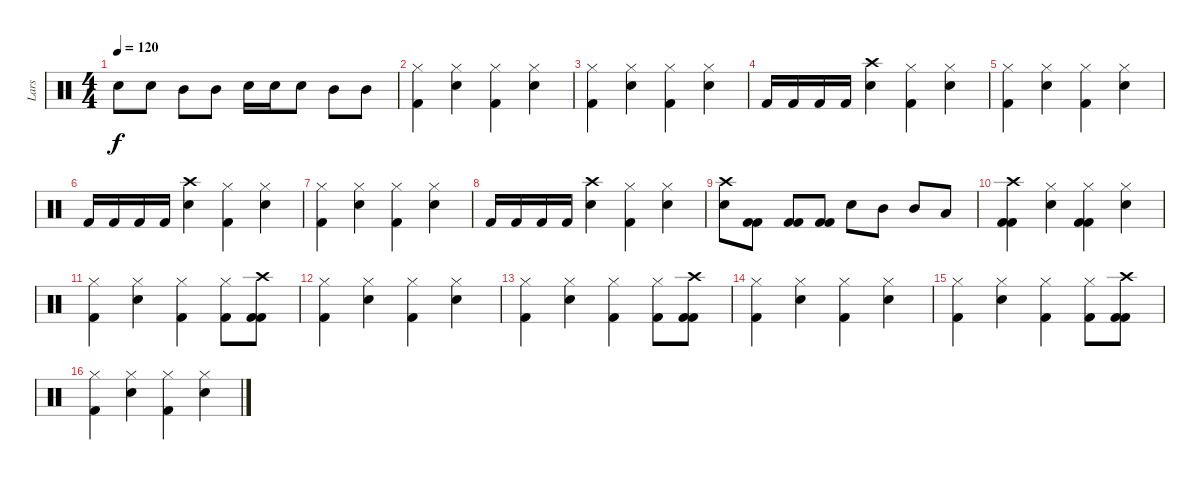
\track ("Lars" "Lars") {instrument percussion}
\staff {score}
\articulation defaults
\ts (4 4)
\tempo 120
\clef neutral
\ks c "Snare (hit) 2".8{dy f} "Snare (hit) 2".8 "Mid Tom (hit)".8 "Mid Tom (hit)".8 "Snare (hit) 2".16 "Snare (hit) 2".16 "Snare (hit) 2".8 "Mid Tom (hit)".8 "Mid Tom (hit)".8
|
("Kick (hit) 2" "Hi-Hat (closed)").4 ("Snare (hit) 2" "Hi-Hat (closed)").4 ("Kick (hit) 2" "Hi-Hat (closed)").4 ("Snare (hit) 2" "Hi-Hat (closed)").4 |
("Kick (hit) 2" "Hi-Hat (closed)").4 ("Snare (hit) 2" "Hi-Hat (closed)").4 ("Kick (hit) 2" "Hi-Hat (closed)").4 ("Snare (hit) 2" "Hi-Hat (closed)").4 |
"Kick (hit) 2".16 "Kick (hit) 2".16 "Kick (hit) 2".16 "Kick (hit) 2".16 ("Snare (hit) 2" "Crash high (hit)").4 ("Kick (hit) 2" "Hi-Hat (closed)").4 ("Snare (hit) 2" "Hi-Hat (closed)").4 |
("Kick (hit) 2" "Hi-Hat (closed)").4 ("Snare (hit) 2" "Hi-Hat (closed)").4 ("Kick (hit) 2" "Hi-Hat (closed)").4 ("Snare (hit) 2" "Hi-Hat (closed)").4 |
"Kick (hit) 2".16 "Kick (hit) 2".16 "Kick (hit) 2".16 "Kick (hit) 2".16 ("Snare (hit) 2" "Crash high (hit)").4 ("Kick (hit) 2" "Hi-Hat (closed)").4 ("Snare (hit) 2" "Hi-Hat (closed)").4 |
("Kick (hit) 2" "Hi-Hat (closed)").4 ("Snare (hit) 2" "Hi-Hat (closed)").4 ("Kick (hit) 2" "Hi-Hat (closed)").4 ("Snare (hit) 2" "Hi-Hat (closed)").4 |
"Kick (hit) 2".16 "Kick (hit) 2".16 "Kick (hit) 2".16 "Kick (hit) 2".16 ("Snare (hit) 2" "Crash high (hit)").4 ("Kick (hit) 2" "Hi-Hat (closed)").4 ("Snare (hit) 2" "Hi-Hat (closed)").4 |
("Snare (hit) 2" "Crash high (hit)").8 ("Kick (hit) 2" "Kick (hit) 2").8 ("Kick (hit) 2" "Kick (hit) 2").8 ("Kick (hit) 2" "Kick (hit) 2").8 "Snare (hit) 2".8 "Mid Tom (hit)".8 "Mid Tom (hit)".8 "Low Floor Tom (hit)".8 |
("Kick (hit) 2" "Kick (hit) 2" "Crash high (hit)").4 ("Snare (hit) 2" "Hi-Hat (closed)").4 ("Kick (hit) 2" "Kick (hit) 2" "Hi-Hat (closed)").4 ("Snare (hit) 2" "Hi-Hat (closed)").4 |
("Kick (hit) 2" "Hi-Hat (closed)").4 ("Snare (hit) 2" "Hi-Hat (closed)").4 ("Kick (hit) 2" "Hi-Hat (closed)").4 ("Kick (hit) 2" "Hi-Hat (closed)").8 ("Kick (hit) 2" "Kick (hit) 2" "Crash high (hit)").8 |
("Kick (hit) 2" "Hi-Hat (closed)").4 ("Snare (hit) 2" "Hi-Hat (closed)").4 ("Kick (hit) 2" "Hi-Hat (closed)").4 ("Snare (hit) 2" "Hi-Hat (closed)").4 |
("Kick (hit) 2" "Hi-Hat (closed)").4 ("Snare (hit) 2" "Hi-Hat (closed)").4 ("Kick (hit) 2" "Hi-Hat (closed)").4 ("Kick (hit) 2" "Hi-Hat (closed)").8 ("Kick (hit) 2" "Kick (hit) 2" "Crash high (hit)").8 |
("Kick (hit) 2" "Hi-Hat (closed)").4 ("Snare (hit) 2" "Hi-Hat (closed)").4 ("Kick (hit) 2" "Hi-Hat (closed)").4 ("Snare (hit) 2" "Hi-Hat (closed)").4 |
("Kick (hit) 2" "Hi-Hat (closed)").4 ("Snare (hit) 2" "Hi-Hat (closed)").4 ("Kick (hit) 2" "Hi-Hat (closed)").4 ("Kick (hit) 2" "Hi-Hat (closed)").8 ("Kick (hit) 2" "Kick (hit) 2" "Crash high (hit)").8 |
("Kick (hit) 2" "Hi-Hat (closed)").4 ("Snare (hit) 2" "Hi-Hat (closed)").4 ("Kick (hit) 2" "Hi-Hat (closed)").4 ("Snare (hit) 2" "Hi-Hat (closed)").4
